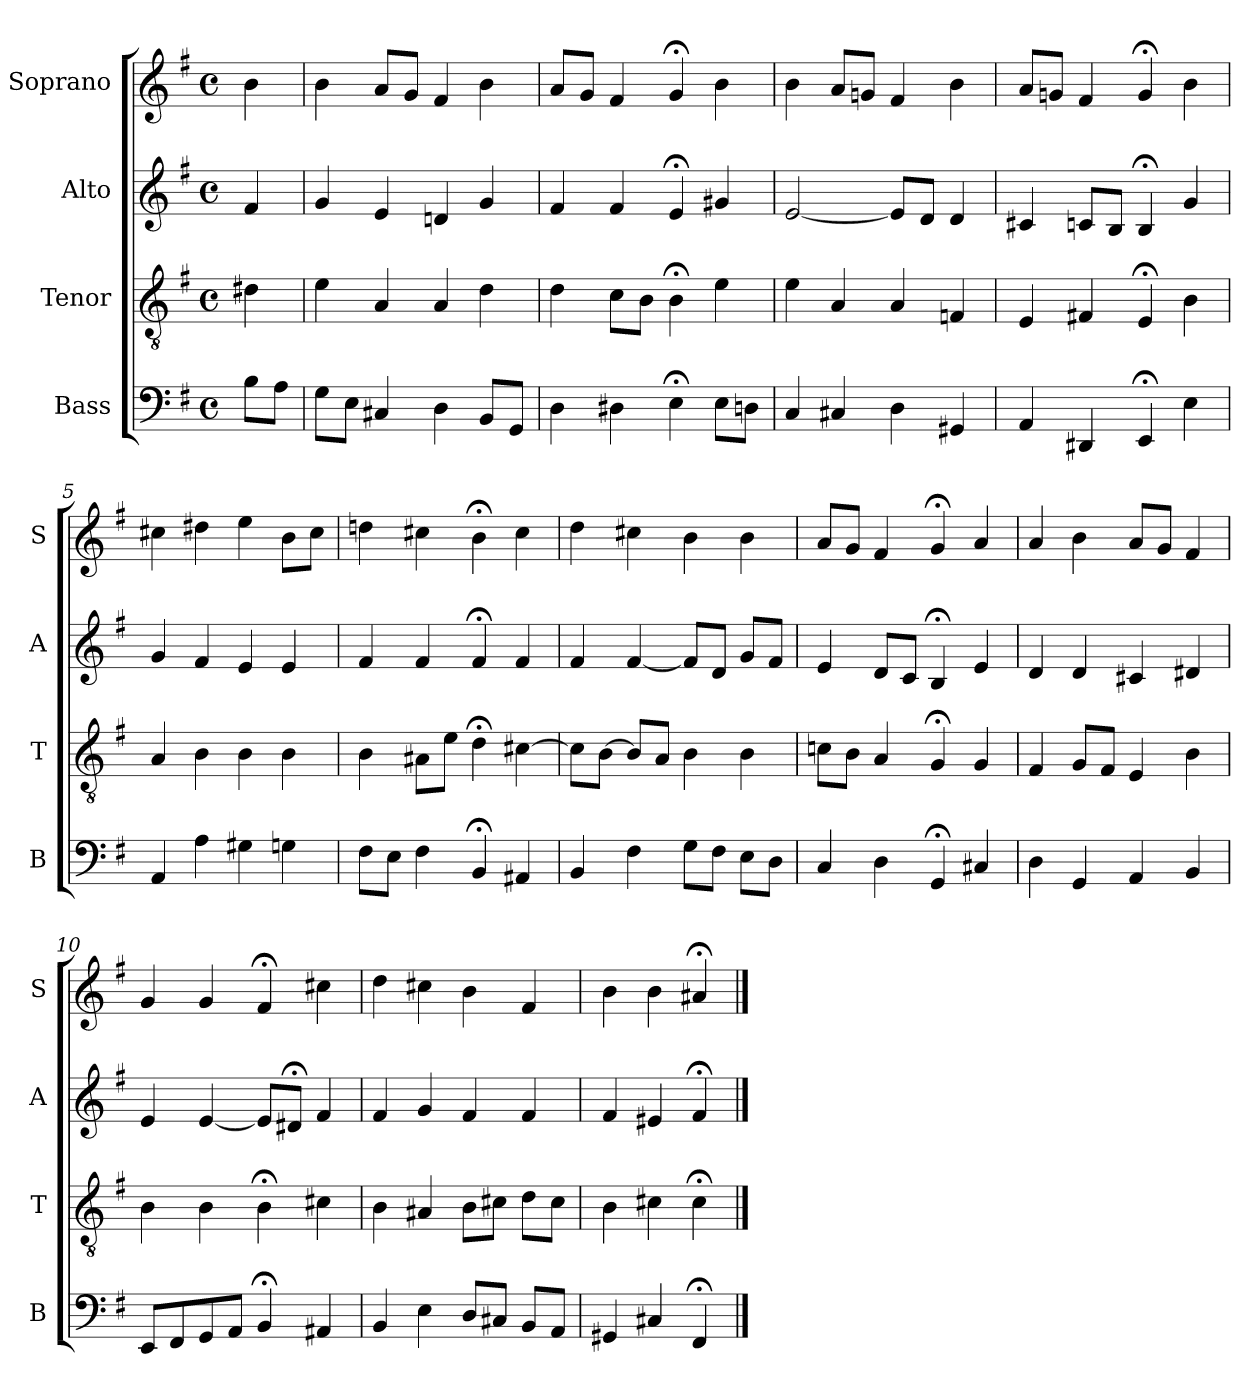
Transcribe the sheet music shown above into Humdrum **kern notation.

**kern	**kern	**kern	**kern
*part4	*part3	*part2	*part1
*staff4	*staff3	*staff2	*staff1
*I"Bass	*I"Tenor	*I"Alto	*I"Soprano
*I'B	*I'T	*I'A	*I'S
*clefF4	*clefGv2	*clefG2	*clefG2
*k[f#]	*k[f#]	*k[f#]	*k[f#]
*e:	*e:	*e:	*e:
*M4/4	*M4/4	*M4/4	*M4/4
*met(c)	*met(c)	*met(c)	*met(c)
*MM100	*MM100	*MM100	*MM100
=	=	=	=
8BL	4d#X	4f#	4b
8AJ	.	.	.
=1	=1	=1	=1
8GL	4e	4g	4b
8EJ	.	.	.
4C#X	4A	4e	8aL
.	.	.	8gJ
4D	4A	4dn	4f#
8BBL	4d	4g	4b
8GGJ	.	.	.
=2	=2	=2	=2
4D	4d	4f#	8aL
.	.	.	8gJ
4D#X	8cL	4f#	4f#
.	8BJ	.	.
4E;<	4B;<	4e;<	4g;<
8EL	4e	4g#X	4b
8DnJ	.	.	.
=3	=3	=3	=3
4C	4e	[2e	4b
4C#X	4A	.	8aL
.	.	.	8gnJ
4D	4A	8eL]	4f#
.	.	8dJ	.
4GG#X	4Fn	4d	4b
=4	=4	=4	=4
4AA	4E	4c#X	8aL
.	.	.	8gnJ
4DD#X	4F#X	8cnL	4f#
.	.	8BJ	.
4EE;<	4E;<	4B;<	4g;<
4E	4B	4g	4b
=5	=5	=5	=5
4AA	4A	4g	4cc#X
4A	4B	4f#	4dd#X
4G#X	4B	4e	4ee
4Gn	4B	4e	8bL
.	.	.	8cc#J
=6	=6	=6	=6
8F#iL	4Bi	4f#i	4ddni
8EJ	.	.	.
4F#	8A#XL	4f#	4cc#X
.	8eJ	.	.
4BB;<	4d;<	4f#;<	4b;<
4AA#X	[4c#X	4f#	4cc#
=7	=7	=7	=7
4BB	8c#L]	4f#	4dd
.	[8BJ	.	.
4F#	8BL]	[4f#	4cc#X
.	8AJ	.	.
8GL	4B	8f#L]	4b
8F#J	.	8dJ	.
8EL	4B	8gL	4b
8DJ	.	8f#J	.
=8	=8	=8	=8
4C	8cnL	4e	8aL
.	8BJ	.	8gJ
4D	4A	8dL	4f#
.	.	8cJ	.
4GG;<	4G;<	4B;<	4g;<
4C#X	4G	4e	4a
=9	=9	=9	=9
4D	4F#	4d	4a
4GG	8GL	4d	4b
.	8F#J	.	.
4AA	4E	4c#X	8aL
.	.	.	8gJ
4BB	4B	4d#X	4f#
=10	=10	=10	=10
8EEL	4B	4e	4g
8FF#	.	.	.
8GG	4B	[4e	4g
8AAJ	.	.	.
4BB;<	4B;<	8eL]	4f#;<
.	.	8d#X;<J	.
4AA#X	4c#X	4f#	4cc#X
=11	=11	=11	=11
4BB	4B	4f#	4dd
4E	4A#X	4g	4cc#X
8DL	8BL	4f#	4b
8C#XJ	8c#XJ	.	.
8BBL	8dL	4f#	4f#
8AAJ	8c#J	.	.
=12	=12	=12	=12
4GG#X	4B	4f#	4b
4C#X	4c#X	4e#X	4b
4FF#;<	4c#;<	4f#;<	4a#X;<
==	==	==	==
*-	*-	*-	*-
